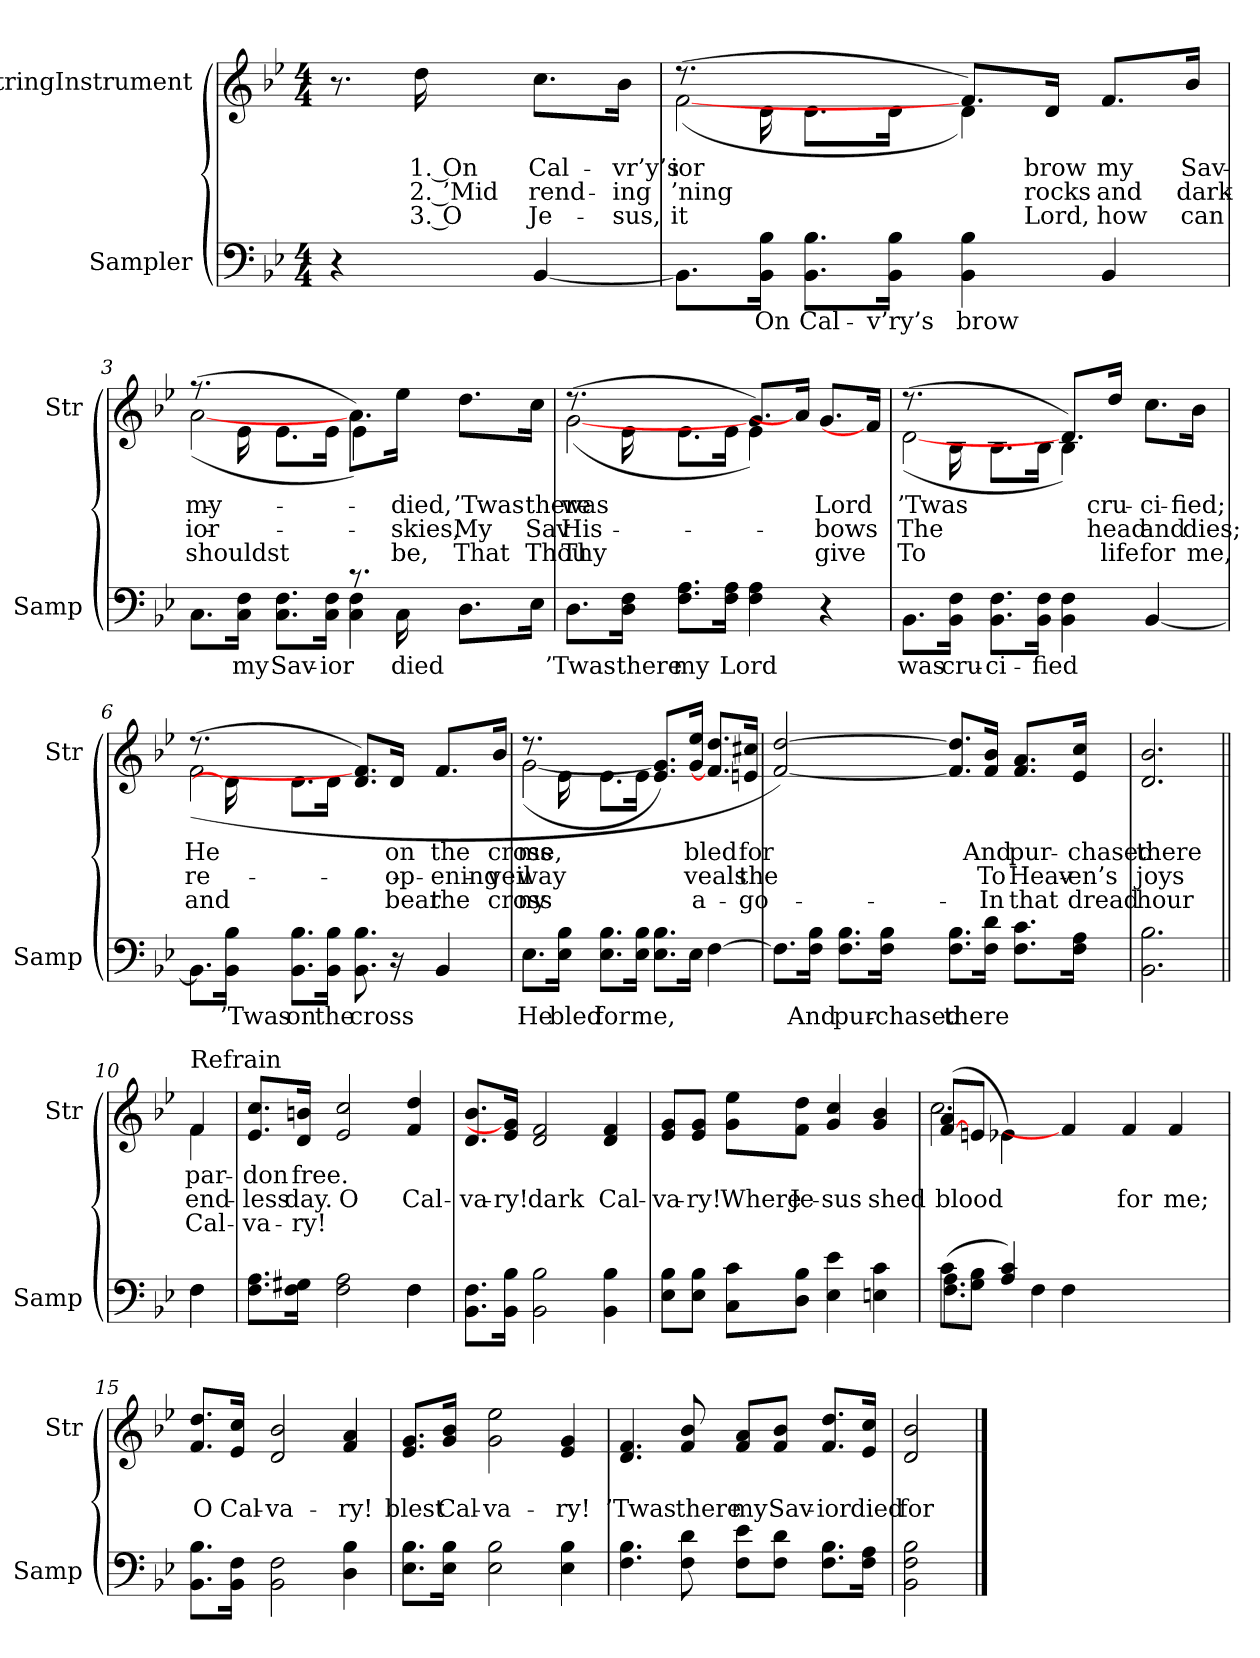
**kern	**text	**kern	**text	**text	**text
*part2	*part2	*part1	*part1	*part1	*part1
*staff2	*staff2	*staff1	*staff1	*staff1	*staff1
*I"Sampler	*	*I"StringInstrument	*	*	*
*I'Samp	*	*I'Str	*	*	*
*clefF4	*	*clefG2	*	*	*
*k[b-e-]	*	*k[b-e-]	*	*	*
*B-:	*	*B-:	*	*	*
*M4/4	*	*M4/4	*	*	*
=1	=1	=1	=1	=1	=1
4r	.	8.r	.	.	.
.	.	16dd	1. On	2. ’Mid	3. O
[4BB-	.	8.cc\L	Cal-	rend-	Je-
.	.	16b-\Jk	-vr’y’s	-ing	-sus,
=2	=2	=2	=2	=2	=2
*	*	*^	*	*	*
8.BB-\L]	.	(8.r	([2f	-ior	-’ning	it
16BB-\ 16B-\Jk	On	16d\	.	.	.	.
8.BB-\ 8.B-\L	Cal-	8.d\L	.	.	.	.
16BB-\ 16B-\Jk	-v’ry’s	16d\Jk	.	.	.	.
4BB- 4B-	brow	8.f/L)	4d)	.	.	.
.	.	16d/Jk	.	brow	rocks	Lord,
4BB-	.	8.f/L	4ryy	my	and	how
.	.	16b-/Jk	.	Sav-	dark-	can
=3	=3	=3	=3	=3	=3	=3
*^	*	*	*	*	*	*
8.C\L	2ryy	.	(8.r	([2a	my	-ior	shouldst
16C\ 16F\Jk	.	my	16e-\	.	.	.	.
8.C\ 8.F\L	.	Sav-	8.e-\L	.	.	.	.
16C\ 16F\Jk	.	-ior	16e-\Jk	.	.	.	.
8.r	4C 4F	.	8.a\L)	4e-)	.	.	.
16C\	.	died	16ee-\Jk	.	died,	skies,	be,
8.D\L	4ryy	.	8.dd\L	4ryy	’Twas	My	That
16E-\Jk	.	.	16cc\Jk	.	there	Sav-	Thou
*v	*v	*	*	*	*	*	*
=4	=4	=4	=4	=4	=4	=4
8.D\L	’Twas	(8.r	([2g	was	His	Thy
16D\ 16F\Jk	there	16e-\	.	.	.	.
8.F\ 8.A\L	my	8.e-\L	.	.	.	.
16F\ 16A\Jk	Lord	16e-\Jk	.	.	.	.
4F 4A	.	8.g/L)	4e-)	.	.	.
.	.	16a/Jk]	.	.	.	.
4r	.	8.g/L	4ryy	Lord	bows	give
.	.	16f/Jk]	.	.	.	.
=5	=5	=5	=5	=5	=5	=5
8.BB-\L	was	(8.r	([2d	’Twas	The	To
16BB-\ 16F\Jk	cru-	16B-\	.	.	.	.
8.BB-\ 8.F\L	-ci-	8.B-\L	.	.	.	.
16BB-\ 16F\Jk	-fied	16B-\Jk	.	.	.	.
4BB- 4F	.	8.d/L)	4B-)	.	.	.
.	.	16dd/Jk	.	cru-	head	life
[4BB-	.	8.cc\L	4ryy	-ci-	and	for
.	.	16b-\Jk	.	-fied;	dies;	me,
=6	=6	=6	=6	=6	=6	=6
8.BB-\L]	.	(8.r	([2f	He	re-	and
16BB-\ 16B-\Jk	’Twas	16d\]	.	.	.	.
8.BB-\ 8.B-\L	on	8.d\L	.	.	.	.
16BB-\ 16B-\Jk	the	16d\Jk	.	.	.	.
8.BB- 8.B-	cross	8.d/ 8.f/L)	2ryy	.	.	.
16r	.	16d/Jk	.	on	op-	bear
4BB-	.	8.f/L	.	the	-ening	the
.	.	16b-/Jk	.	cross	veil	cross
=7	=7	=7	=7	=7	=7	=7
8.E-\L	He	8.r	([2g	me,	way	-ny
16E-\ 16B-\Jk	bled	16e-\	.	.	.	.
8.E-\ 8.B-\L	for	8.e-\L	.	.	.	.
16E-\ 16B-\Jk	me,	16e-\Jk	.	.	.	.
8.E-\ 8.B-\L	.	8.e-/ 8.g]/L)	2ryy	.	.	.
16E-\Jk	.	16g/ 16ee-/Jk	.	bled	-veals	a-
[4F	.	8.f]/ 8.dd/L	.	.	.	.
.	.	16en/ 16cc#X/Jk	.	for	the	-go-
*	*	*v	*v	*	*	*
=8	=8	=8	=8	=8	=8
8.F\L]	.	[2f [2dd)	.	.	.
16F\ 16B-\Jk	And	.	.	.	.
8.F\ 8.B-\L	pur-	.	.	.	.
16F\ 16B-\Jk	-chased	.	.	.	.
8.F\ 8.B-\L	there	8.f]/ 8.dd]/L	.	.	.
16F\ 16d\Jk	.	16f/ 16b-/Jk	And	To	In
8.F\ 8.c\L	.	8.f/ 8.a/L	pur-	Heav-	that
16F\ 16A\Jk	.	16e-/ 16cc/Jk	-chased	-en’s	dread
=9	=9	=9	=9	=9	=9
2.BB- 2.B-	.	2.d 2.b-	there	joys	hour
=10||	=10||	=10||	=10||	=10||	=10||
*^	*	*^	*	*	*
!	!	!	!LO:TX:t=Refrain	!	!	!	!
4F\	4F	.	4f/	4f	par-	end-	Cal-
*	*	*	*v	*v	*	*	*
=11	=11	=11	=11	=11	=11	=11
8.F\ 8.A\L	2.ryy	.	8.e-/ 8.cc/L	-don	-less	-va-
16F\ 16G#X\Jk	.	.	16d/ 16bn/Jk	free.	day.	-ry!
2F 2A	.	.	2e- 2cc	.	O	.
4F\	4F	.	4f 4dd	.	Cal-	.
*v	*v	*	*	*	*	*
=12	=12	=12	=12	=12	=12
8.BB-\ 8.F\L	.	8.d/ 8.b-/L	.	-va-	.
16BB-\ 16B-\Jk	.	16e-/ 16g]/Jk	.	-ry!	.
2BB- 2B-	.	2d 2f	.	dark	.
4BB- 4B-	.	4d 4f	.	Cal-	.
=13	=13	=13	=13	=13	=13
8E-\ 8B-\L	.	8e-/ 8g/L	.	-va-	.
8E-\ 8B-\J	.	8e-/ 8g/J	.	-ry!	.
8C\ 8c\L	.	8g\ 8ee-\L	.	Where	.
8D\ 8B-\J	.	8f\ 8dd\J	.	Je-	.
4E- 4e-	.	4g 4cc	.	-sus	.
4En 4c	.	4g 4b-	.	shed	.
=14	=14	=14	=14	=14	=14
*^	*	*^	*	*	*
(8c\L	4.F 4.A	.	([8f/ 8a/L	2.cc	.	blood	.
8G\ 8B-\J	.	.	8en/J	.	.	.	.
4A 4c)	.	.	4e-X\)	.	.	.	.
.	4F	.	.	.	.	.	.
4F\	.	.	4f/]	.	.	.	.
.	2ryy	.	.	.	.	.	.
2ryy	.	.	2ryy	4f	.	for	.
.	.	.	.	4f	.	me;	.
.	8ryy	.	.	.	.	.	.
*v	*v	*	*	*	*	*	*
*	*	*v	*v	*	*	*
=15	=15	=15	=15	=15	=15
8.BB-\ 8.B-\L	.	8.f/ 8.dd/L	.	O	.
16BB-\ 16F\Jk	.	16e-/ 16cc/Jk	.	Cal-	.
2BB- 2F	.	2d 2b-	.	-va-	.
4D 4B-	.	4f 4a	.	-ry!	.
=16	=16	=16	=16	=16	=16
8.E-\ 8.B-\L	.	8.e-/ 8.g/L	.	blest	.
16E-\ 16B-\Jk	.	16g/ 16b-/Jk	.	Cal-	.
2E- 2B-	.	2g 2ee-	.	-va-	.
4E- 4B-	.	4e- 4g	.	-ry!	.
=17	=17	=17	=17	=17	=17
4.F 4.B-	.	4.d 4.f	.	’Twas	.
8F 8d	.	8f 8b-	.	there	.
8F\ 8e-\L	.	8f/ 8a/L	.	my	.
8F\ 8d\J	.	8f/ 8b-/J	.	Sav-	.
8.F\ 8.B-\L	.	8.f/ 8.dd/L	.	-ior	.
16F\ 16A\Jk	.	16e-/ 16cc/Jk	.	died	.
=18	=18	=18	=18	=18	=18
2BB- 2F 2B-	.	2d 2b-	.	for	.
==	==	==	==	==	==
*-	*-	*-	*-	*-	*-
